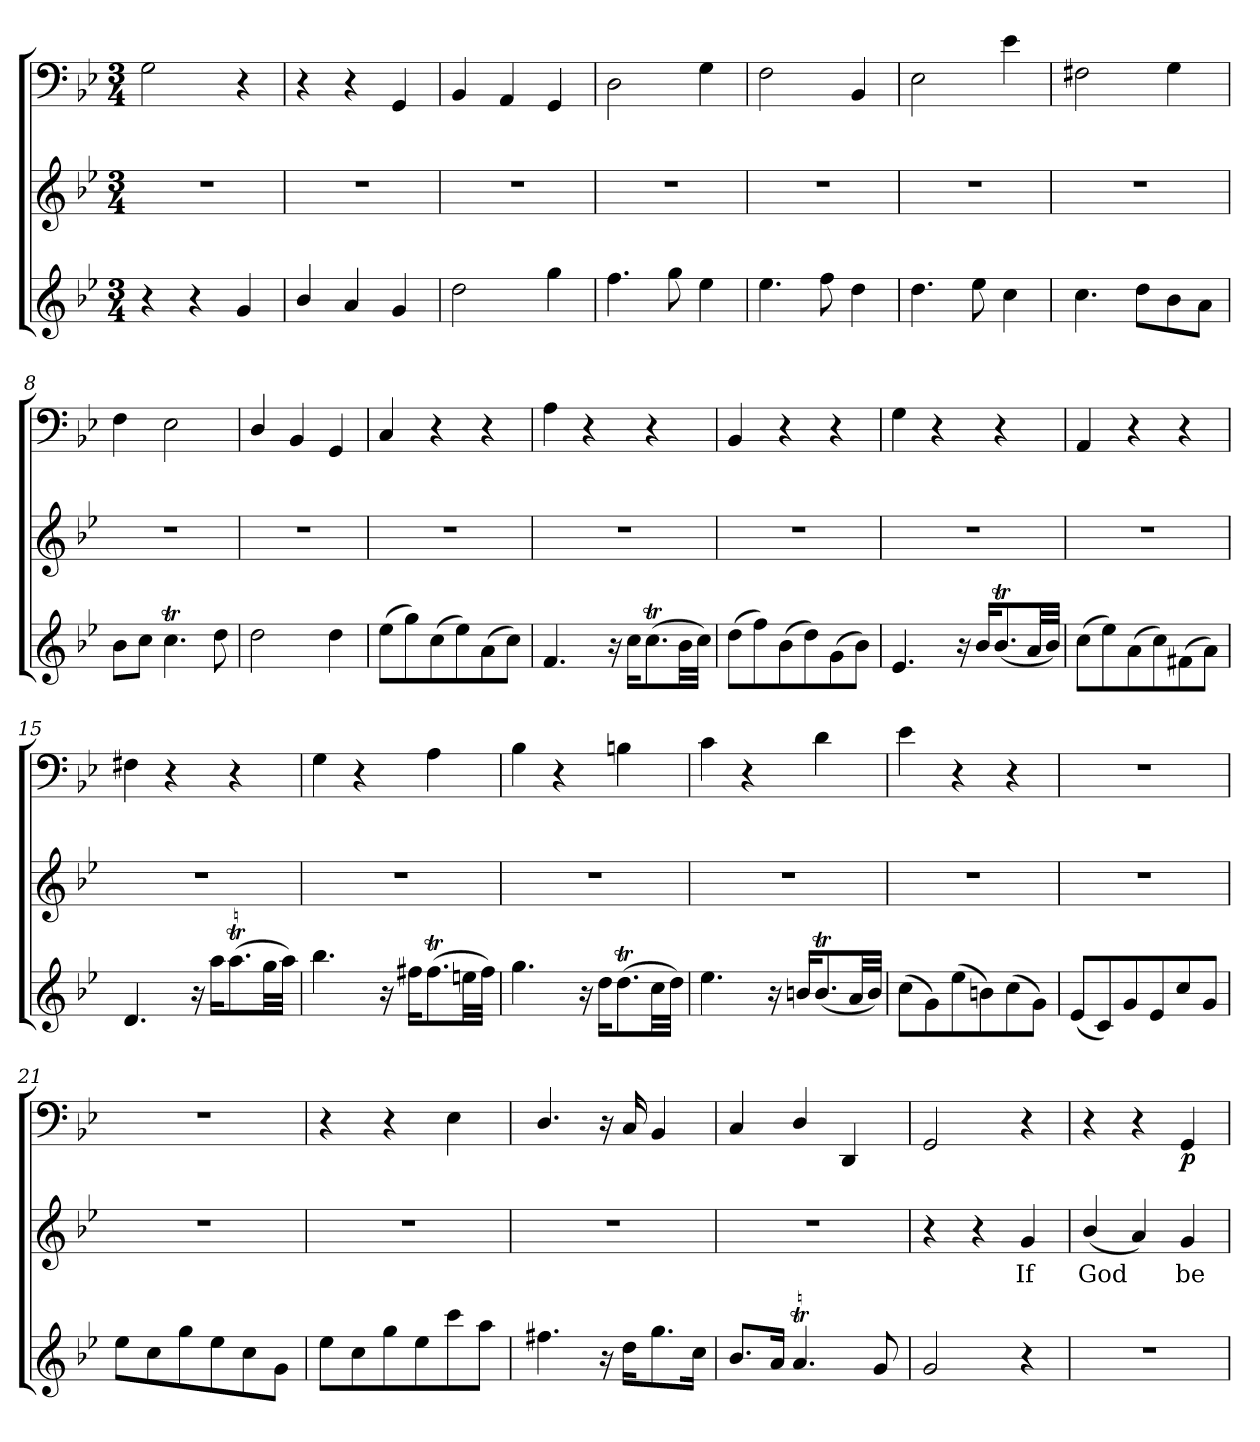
**kern	**kern	**text	**kern	**dynam
*part3	*part2	*part2	*part1	*part1
*staff3	*staff2	*staff2	*staff1	*staff1
*clefG2	*clefG2	*	*clefF4	*
*k[b-e-]	*k[b-e-]	*	*k[b-e-]	*
*g:	*g:	*	*g:	*
*M3/4	*M3/4	*	*M3/4	*
=1	=1	=1	=1	=1
4r	2.r	.	2G\	.
4r	.	.	.	.
4g/	.	.	4r	.
=2	=2	=2	=2	=2
4b-/	2.r	.	4r	.
4a/	.	.	4r	.
4g/	.	.	4GG/	.
=3	=3	=3	=3	=3
2dd\	2.r	.	4BB-/	.
.	.	.	4AA/	.
4gg\	.	.	4GG/	.
=4	=4	=4	=4	=4
4.ff\	2.r	.	2D\	.
8gg\	.	.	.	.
4ee-\	.	.	4G\	.
=5	=5	=5	=5	=5
4.ee-\	2.r	.	2F\	.
8ff\	.	.	.	.
4dd\	.	.	4BB-/	.
=6	=6	=6	=6	=6
4.dd\	2.r	.	2E-\	.
8ee-\	.	.	.	.
4cc\	.	.	4e-\	.
=7	=7	=7	=7	=7
4.cc\	2.r	.	2F#X\	.
8dd\L	.	.	.	.
8b-\	.	.	4G\	.
8a\J	.	.	.	.
=8	=8	=8	=8	=8
8b-\L	2.r	.	4F\	.
8cc\J	.	.	.	.
4.ccT\	.	.	2E-\	.
8dd\	.	.	.	.
=9	=9	=9	=9	=9
2dd\	2.r	.	4D/	.
.	.	.	4BB-/	.
4dd\	.	.	4GG/	.
=10	=10	=10	=10	=10
(8ee-\L	2.r	.	4C/	.
8gg\)	.	.	.	.
(8cc\	.	.	4r	.
8ee-\)	.	.	.	.
(8a\	.	.	4r	.
8cc\J)	.	.	.	.
=11	=11	=11	=11	=11
4.f/	2.r	.	4A\	.
.	.	.	4r	.
16r	.	.	.	.
16cc\KL	.	.	.	.
(8.ccT\	.	.	4r	.
32b-\LL	.	.	.	.
32cc\JJJ)	.	.	.	.
=12	=12	=12	=12	=12
(8dd\L	2.r	.	4BB-/	.
8ff\)	.	.	.	.
(8b-\	.	.	4r	.
8dd\)	.	.	.	.
(8g\	.	.	4r	.
8b-\J)	.	.	.	.
=13	=13	=13	=13	=13
4.e-/	2.r	.	4G\	.
.	.	.	4r	.
16r	.	.	.	.
16b-/KL	.	.	.	.
(8.b-T/	.	.	4r	.
32a/LL	.	.	.	.
32b-/JJJ)	.	.	.	.
=14	=14	=14	=14	=14
(8cc\L	2.r	.	4AA/	.
8ee-\)	.	.	.	.
(8a\	.	.	4r	.
8cc\)	.	.	.	.
(8f#X\	.	.	4r	.
8a\J)	.	.	.	.
=15	=15	=15	=15	=15
4.d/	2.r	.	4F#X\	.
.	.	.	4r	.
16r	.	.	.	.
16aa\KL	.	.	.	.
(8.aaT\	.	.	4r	.
32gg\LL	.	.	.	.
32aa\JJJ)	.	.	.	.
=16	=16	=16	=16	=16
4.bb-\	2.r	.	4G\	.
.	.	.	4r	.
16r	.	.	.	.
16ff#X\KL	.	.	.	.
(8.ff#t\	.	.	4A\	.
32een\LL	.	.	.	.
32ff#\JJJ)	.	.	.	.
=17	=17	=17	=17	=17
4.gg\	2.r	.	4B-\	.
.	.	.	4r	.
16r	.	.	.	.
16dd\KL	.	.	.	.
(8.ddt\	.	.	4Bn\	.
32cc\LL	.	.	.	.
32dd\JJJ)	.	.	.	.
=18	=18	=18	=18	=18
4.ee-\	2.r	.	4c\	.
.	.	.	4r	.
16r	.	.	.	.
16bn/KL	.	.	.	.
(8.bt/	.	.	4d\	.
32a/LL	.	.	.	.
32b/JJJ)	.	.	.	.
=19	=19	=19	=19	=19
(8cc\L	2.r	.	4e-\	.
8g\)	.	.	.	.
(8ee-\	.	.	4r	.
8bn\)	.	.	.	.
(8cc\	.	.	4r	.
8g\J)	.	.	.	.
=20	=20	=20	=20	=20
(8e-/L	2.r	.	2.r	.
8c/)	.	.	.	.
8g/	.	.	.	.
8e-/	.	.	.	.
8cc/	.	.	.	.
8g/J	.	.	.	.
=21	=21	=21	=21	=21
8ee-\L	2.r	.	2.r	.
8cc\	.	.	.	.
8gg\	.	.	.	.
8ee-\	.	.	.	.
8cc\	.	.	.	.
8g\J	.	.	.	.
=22	=22	=22	=22	=22
8ee-\L	2.r	.	4r	.
8cc\	.	.	.	.
8gg\	.	.	4r	.
8ee-\	.	.	.	.
8ccc\	.	.	4E-\	.
8aa\J	.	.	.	.
=23	=23	=23	=23	=23
4.ff#X\	2.r	.	4.D/	.
16r	.	.	16r	.
16dd\KL	.	.	16C/	.
8.gg\	.	.	4BB-/	.
16cc\Jk	.	.	.	.
=24	=24	=24	=24	=24
8.b-/L	2.r	.	4C/	.
16a/Jk	.	.	.	.
4.aT/	.	.	4D/	.
.	.	.	4DD/	.
8g/	.	.	.	.
=25	=25	=25	=25	=25
2g/	4r	.	2GG/	.
.	4r	.	.	.
4r	4g/	If	4r	.
=26	=26	=26	=26	=26
2.r	(4b-/	God	4r	.
.	4a/)	.	4r	.
.	4g/	be	4GG/	p
=	=	=	=	=
*-	*-	*-	*-	*-
